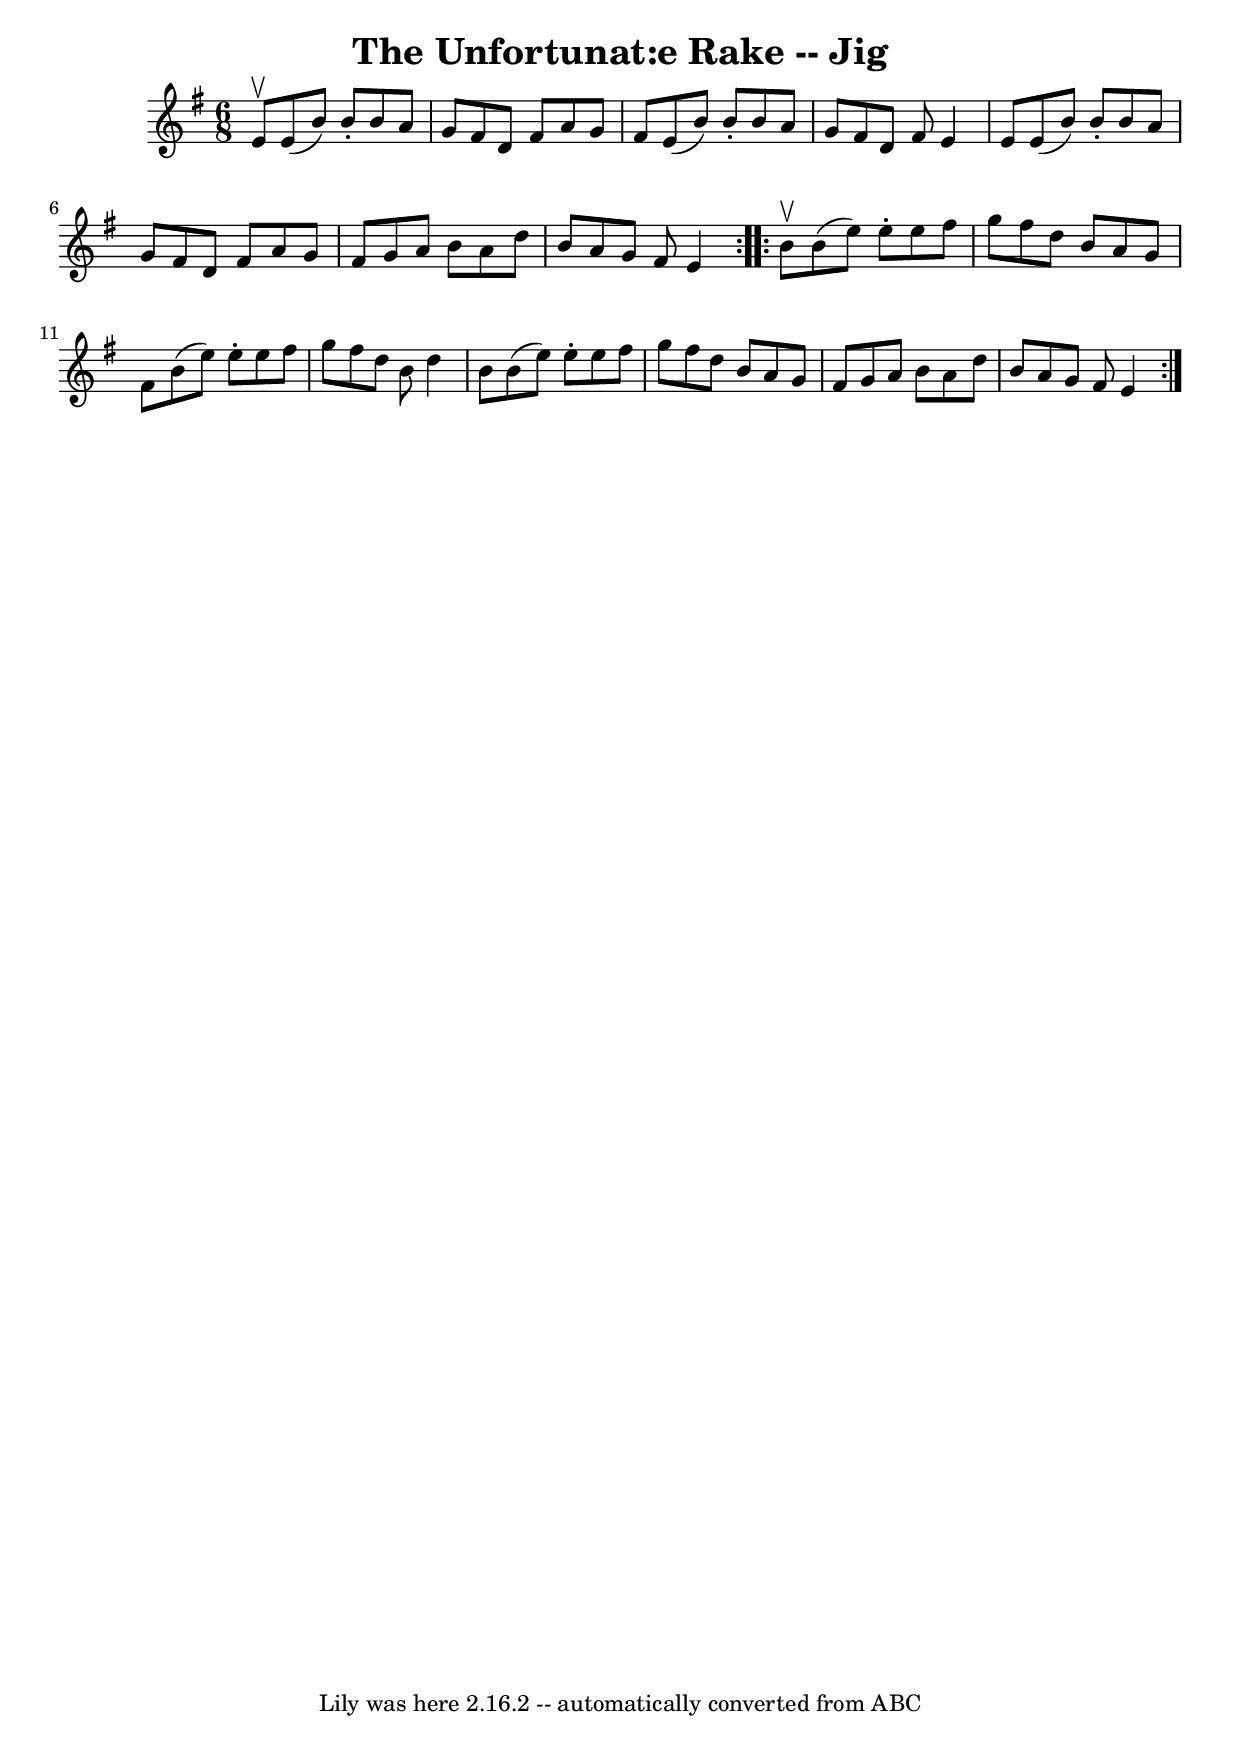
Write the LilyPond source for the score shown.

\version "2.16.2"
\include "Mammoth.ily"
\header {
  %% book = "Ryan's Mammoth Collection"
  crossRefNumber = "1"
  footnotes = "\\\\89 467"
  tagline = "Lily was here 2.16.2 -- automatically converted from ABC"
  title = "The Unfortunat:e Rake -- Jig"

}
voicedefault =  {



  \repeat volta 2 {

    \time 6/8 
    \key e \minor
    e'8^\upbow |
    e'8 (b'8) b'8-.   
    b'8 a'8 g'8    |
    fis'8 d'8 fis'8 a'8 g'8 fis'8     |
    e'8 (b'8) b'8-. b'8 a'8 g'8    |
    fis'8    
    d'8 fis'8 e'4 e'8    |
    e'8 (b'8) b'8-. b'8    
    a'8 g'8    |
    fis'8 d'8 fis'8 a'8 g'8 fis'8     |
    g'8 a'8 b'8 a'8 d''8 b'8    |
    a'8 g'8    
    fis'8 e'4  
  }     
  \repeat volta 2 {
    b'8^\upbow |
    b'8 (e''8) e''8-. e''8 fis''8 g''8    |
    fis''8 d''8 b'8    
    a'8 g'8 fis'8    |
    b'8 (e''8) e''8-. e''8 fis''8   
    g''8    |
    fis''8 d''8 b'8 d''4 b'8    |
    b'8 (
    e''8) e''8-. e''8 fis''8 g''8    |
    fis''8 d''8    
    b'8 a'8 g'8 fis'8    |
    g'8 a'8 b'8 a'8 d''8    
    b'8    |
    a'8 g'8 fis'8 e'4  
  }   

}

\score{
  <<

    \context Staff="default"
    {
      \voicedefault 
      
    }

  >>
  \layout {
    
  }
  \midi {
  }

}
